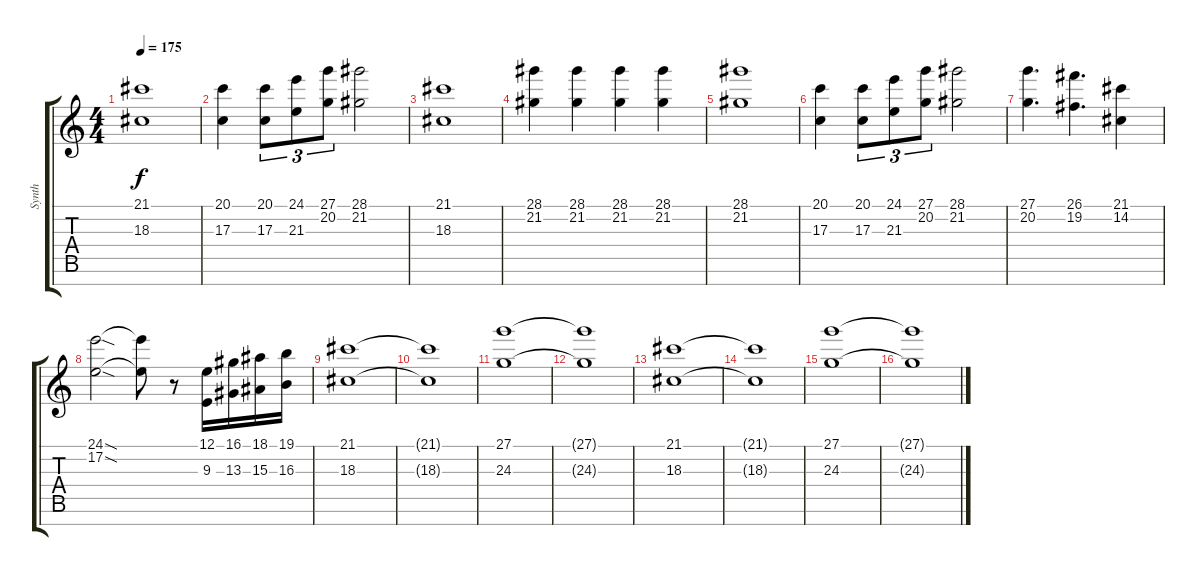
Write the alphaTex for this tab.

\track ("Synth" "Synth") {instrument stringensemble1}
\staff {score tabs}
\tuning (E4 B3 G3 D3 A2 E2 B1) {hide}
\ts (4 4)
\tempo 175
\clef g2
\ks c
(21.1 18.3).1{dy f} |
(20.1 17.3).4 (20.1 17.3).8{tu (3 2)} (24.1 21.3).8{tu (3 2)} (27.1 20.2).8{tu (3 2)} (28.1 21.2).2 |
(21.1 18.3).1 |
(28.1 21.2).4 (28.1 21.2).4 (28.1 21.2).4 (28.1 21.2).4 |
(28.1 21.2).1 |
(20.1 17.3).4 (20.1 17.3).8{tu (3 2)} (24.1 21.3).8{tu (3 2)} (27.1 20.2).8{tu (3 2)} (28.1 21.2).2 |
(27.1 20.2).4{d} (26.1 19.2).4{d} (21.1 14.2).4 |
(24.1{sod} 17.2{sod}).2 (24.1{t} 17.2{t}).8 r.8{volume 0} (12.1 9.3).16{volume 8} (16.1 13.3).16 (18.1 15.3).16 (19.1 16.3).16 |
(21.1 18.3).1 |
(21.1{t} 18.3{t}).1 |
(27.1 24.3).1 |
(27.1{t} 24.3{t}).1 |
(21.1 18.3).1 |
(21.1{t} 18.3{t}).1 |
(27.1 24.3).1 |
(27.1{t} 24.3{t}).1
